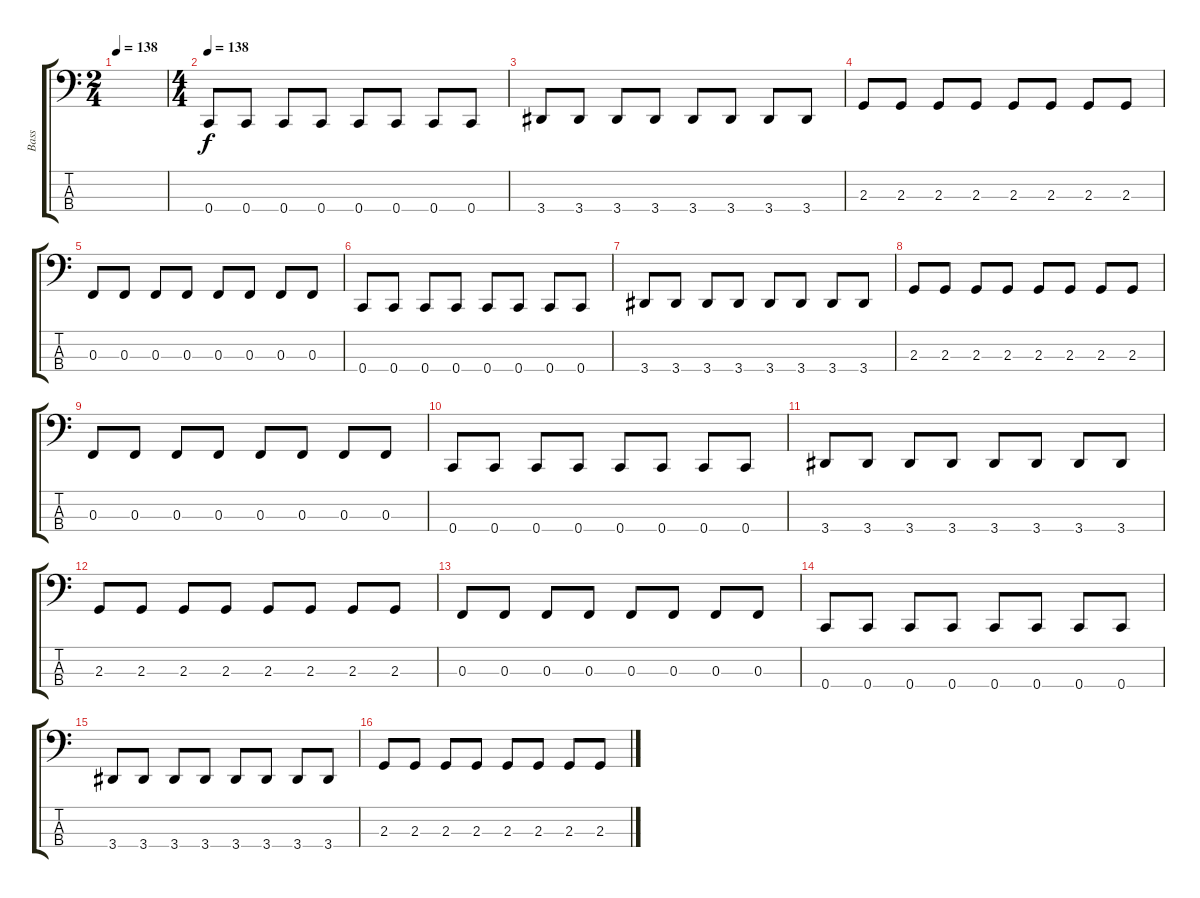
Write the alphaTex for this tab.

\track ("Bass" "Bass") {instrument electricbassfinger}
\staff {score tabs}
\tuning (Eb2 Bb1 F1 C1) {hide}
\ts (2 4)
\tempo 138
\tempo 120
\tempo 138
\clef f4
\ks c
|
\ts (4 4)
\tempo 138
0.4.8 0.4.8 0.4.8 0.4.8 0.4.8 0.4.8 0.4.8 0.4.8 |
3.4.8 3.4.8 3.4.8 3.4.8 3.4.8 3.4.8 3.4.8 3.4.8 |
2.3.8 2.3.8 2.3.8 2.3.8 2.3.8 2.3.8 2.3.8 2.3.8 |
0.3.8 0.3.8 0.3.8 0.3.8 0.3.8 0.3.8 0.3.8 0.3.8 |
0.4.8 0.4.8 0.4.8 0.4.8 0.4.8 0.4.8 0.4.8 0.4.8 |
3.4.8 3.4.8 3.4.8 3.4.8 3.4.8 3.4.8 3.4.8 3.4.8 |
2.3.8 2.3.8 2.3.8 2.3.8 2.3.8 2.3.8 2.3.8 2.3.8 |
0.3.8 0.3.8 0.3.8 0.3.8 0.3.8 0.3.8 0.3.8 0.3.8 |
0.4.8 0.4.8 0.4.8 0.4.8 0.4.8 0.4.8 0.4.8 0.4.8 |
3.4.8 3.4.8 3.4.8 3.4.8 3.4.8 3.4.8 3.4.8 3.4.8 |
2.3.8 2.3.8 2.3.8 2.3.8 2.3.8 2.3.8 2.3.8 2.3.8 |
0.3.8 0.3.8 0.3.8 0.3.8 0.3.8 0.3.8 0.3.8 0.3.8 |
0.4.8 0.4.8 0.4.8 0.4.8 0.4.8 0.4.8 0.4.8 0.4.8 |
3.4.8 3.4.8 3.4.8 3.4.8 3.4.8 3.4.8 3.4.8 3.4.8 |
2.3.8 2.3.8 2.3.8 2.3.8 2.3.8 2.3.8 2.3.8 2.3.8
